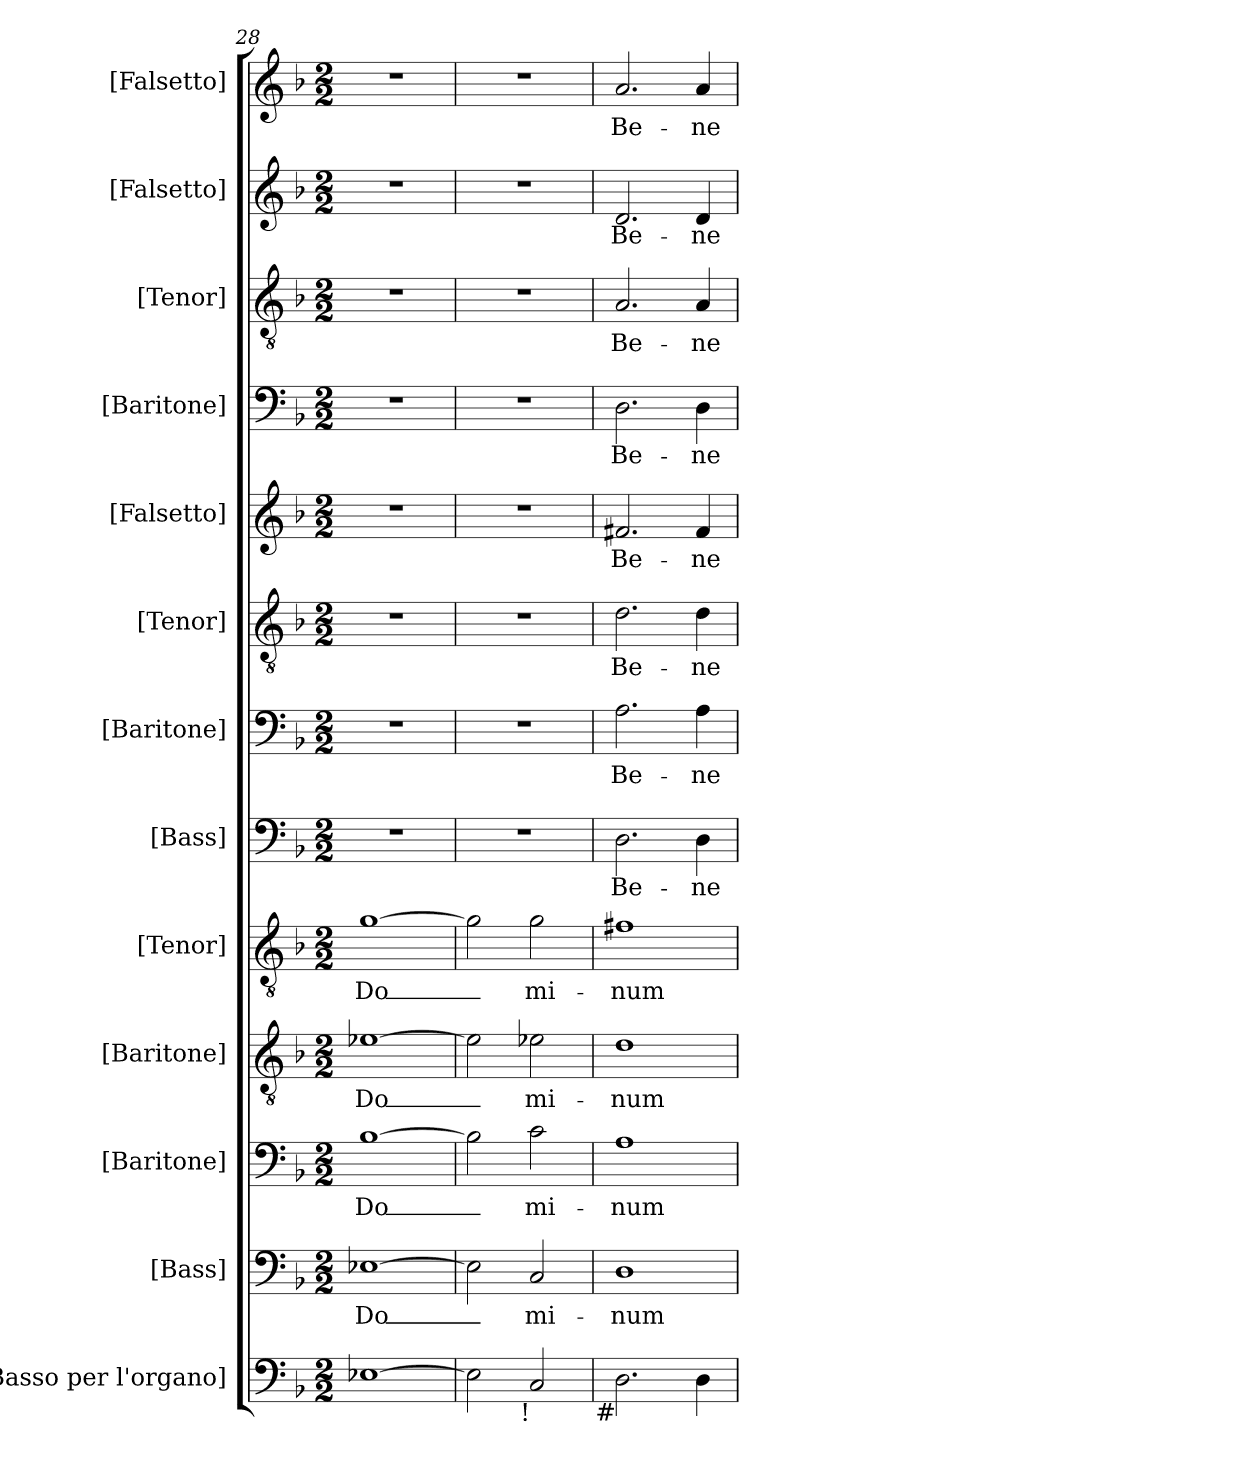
**kern	**kern	**text	**kern	**text	**kern	**text	**kern	**text	**kern	**text	**kern	**text	**kern	**text	**kern	**text	**kern	**text	**kern	**text	**kern	**text	**kern	**text
*part13	*part12	*part12	*part11	*part11	*part10	*part10	*part9	*part9	*part8	*part8	*part7	*part7	*part6	*part6	*part5	*part5	*part4	*part4	*part3	*part3	*part2	*part2	*part1	*part1
*staff13	*staff12	*staff12	*staff11	*staff11	*staff10	*staff10	*staff9	*staff9	*staff8	*staff8	*staff7	*staff7	*staff6	*staff6	*staff5	*staff5	*staff4	*staff4	*staff3	*staff3	*staff2	*staff2	*staff1	*staff1
*I"[Basso per l'organo]	*I"[Bass]	*	*I"[Baritone]	*	*I"[Baritone]	*	*I"[Tenor]	*	*I"[Bass]	*	*I"[Baritone]	*	*I"[Tenor]	*	*I"[Falsetto]	*	*I"[Baritone]	*	*I"[Tenor]	*	*I"[Falsetto]	*	*I"[Falsetto]	*
*	*I'B.	*	*I'Bar.	*	*I'Bar.	*	*I'T.	*	*I'B.	*	*I'Bar.	*	*I'T.	*	*I'A.	*	*I'Bar.	*	*I'T.	*	*I'A.	*	*I'A.	*
*clefF4	*clefF4	*	*clefF4	*	*clefGv2	*	*clefGv2	*	*clefF4	*	*clefF4	*	*clefGv2	*	*clefG2	*	*clefF4	*	*clefGv2	*	*clefG2	*	*clefG2	*
*	*	*	*	*	*ITrd7c12	*	*ITrd7c12	*	*	*	*	*	*ITrd7c12	*	*	*	*	*	*ITrd7c12	*	*	*	*	*
*k[b-]	*k[b-]	*	*k[b-]	*	*k[b-]	*	*k[b-]	*	*k[b-]	*	*k[b-]	*	*k[b-]	*	*k[b-]	*	*k[b-]	*	*k[b-]	*	*k[b-]	*	*k[b-]	*
*F:	*F:	*	*F:	*	*F:	*	*F:	*	*F:	*	*F:	*	*F:	*	*F:	*	*F:	*	*F:	*	*F:	*	*F:	*
*M2/2	*M2/2	*	*M2/2	*	*M2/2	*	*M2/2	*	*M2/2	*	*M2/2	*	*M2/2	*	*M2/2	*	*M2/2	*	*M2/2	*	*M2/2	*	*M2/2	*
=28	=28	=28	=28	=28	=28	=28	=28	=28	=28	=28	=28	=28	=28	=28	=28	=28	=28	=28	=28	=28	=28	=28	=28	=28
!	!	!LO:LY:b:color=#000000	!	!	!	!	!	!	!	!	!	!	!	!	!	!	!	!	!	!	!	!	!	!
!	!	!	!	!LO:LY:b:color=#000000	!	!	!	!	!	!	!	!	!	!	!	!	!	!	!	!	!	!	!	!
!	!	!	!	!	!	!LO:LY:b:color=#000000	!	!	!	!	!	!	!	!	!	!	!	!	!	!	!	!	!	!
!	!	!	!	!	!	!	!	!LO:LY:b:color=#000000	!	!	!	!	!	!	!	!	!	!	!	!	!	!	!	!
[1E-Xi	[1E-Xi	-Do_-	[1B-i	-Do_-	[1E-Xi	-Do_-	[1Gi	-Do_-	1r	.	1r	.	1r	.	1r	.	1r	.	1r	.	1r	.	1r	.
=29	=29	=29	=29	=29	=29	=29	=29	=29	=29	=29	=29	=29	=29	=29	=29	=29	=29	=29	=29	=29	=29	=29	=29	=29
2E-i\]	2E-i\]	.	2B-i\]	.	2E-i\]	.	2Gi\]	.	1r	.	1r	.	1r	.	1r	.	1r	.	1r	.	1r	.	1r	.
!	!	!LO:LY:b:color=#000000	!	!	!	!	!	!	!	!	!	!	!	!	!	!	!	!	!	!	!	!	!	!
!	!	!	!	!LO:LY:b:color=#000000	!	!	!	!	!	!	!	!	!	!	!	!	!	!	!	!	!	!	!	!
!	!	!	!	!	!	!LO:LY:b:color=#000000	!	!	!	!	!	!	!	!	!	!	!	!	!	!	!	!	!	!
!LO:TX:b:rj:t=!	!	!	!	!	!	!	!	!	!	!	!	!	!	!	!	!	!	!	!	!	!	!	!	!
!	!	!	!	!	!	!	!	!LO:LY:b:color=#000000	!	!	!	!	!	!	!	!	!	!	!	!	!	!	!	!
2Ci/	2Ci/	-mi--	2ci\	-mi--	2E-Xi\	-mi--	2Gi\	-mi--	.	.	.	.	.	.	.	.	.	.	.	.	.	.	.	.
!!LO:PB:g=z
=30	=30	=30	=30	=30	=30	=30	=30	=30	=30	=30	=30	=30	=30	=30	=30	=30	=30	=30	=30	=30	=30	=30	=30	=30
!	!	!LO:LY:b:color=#000000	!	!	!	!	!	!	!	!	!	!	!	!	!	!	!	!	!	!	!	!	!	!
!	!	!	!	!LO:LY:b:color=#000000	!	!	!	!	!	!	!	!	!	!	!	!	!	!	!	!	!	!	!	!
!	!	!	!	!	!	!LO:LY:b:color=#000000	!	!	!	!	!	!	!	!	!	!	!	!	!	!	!	!	!	!
!	!	!	!	!	!	!	!	!LO:LY:b:color=#000000	!	!	!	!	!	!	!	!	!	!	!	!	!	!	!	!
!	!	!	!	!	!	!	!	!	!	!LO:LY:b:color=#000000	!	!	!	!	!	!	!	!	!	!	!	!	!	!
!	!	!	!	!	!	!	!	!	!	!	!	!LO:LY:b:color=#000000	!	!	!	!	!	!	!	!	!	!	!	!
!	!	!	!	!	!	!	!	!	!	!	!	!	!	!LO:LY:b:color=#000000	!	!	!	!	!	!	!	!	!	!
!	!	!	!	!	!	!	!	!	!	!	!	!	!	!	!	!LO:LY:b:color=#000000	!	!	!	!	!	!	!	!
!	!	!	!	!	!	!	!	!	!	!	!	!	!	!	!	!	!	!LO:LY:b:color=#000000	!	!	!	!	!	!
!	!	!	!	!	!	!	!	!	!	!	!	!	!	!	!	!	!	!	!	!LO:LY:b:color=#000000	!	!	!	!
!	!	!	!	!	!	!	!	!	!	!	!	!	!	!	!	!	!	!	!	!	!	!LO:LY:b:color=#000000	!	!
!LO:TX:b:rj:t=#	!	!	!	!	!	!	!	!	!	!	!	!	!	!	!	!	!	!	!	!	!	!	!	!
!	!	!	!	!	!	!	!	!	!	!	!	!	!	!	!	!	!	!	!	!	!	!	!	!LO:LY:b:color=#000000
2.Di\	1Di	-num-	1Ai	-num-	1Di	-num-	1F#Xi	-num-	2.Di\	-Be--	2.Ai\	-Be--	2.Di\	-Be--	2.f#Xi/	-Be--	2.Di\	-Be--	2.AAi/	-Be--	2.di/	-Be--	2.ai/	-Be--
!	!	!	!	!	!	!	!	!	!	!LO:LY:b:color=#000000	!	!	!	!	!	!	!	!	!	!	!	!	!	!
!	!	!	!	!	!	!	!	!	!	!	!	!LO:LY:b:color=#000000	!	!	!	!	!	!	!	!	!	!	!	!
!	!	!	!	!	!	!	!	!	!	!	!	!	!	!LO:LY:b:color=#000000	!	!	!	!	!	!	!	!	!	!
!	!	!	!	!	!	!	!	!	!	!	!	!	!	!	!	!LO:LY:b:color=#000000	!	!	!	!	!	!	!	!
!	!	!	!	!	!	!	!	!	!	!	!	!	!	!	!	!	!	!LO:LY:b:color=#000000	!	!	!	!	!	!
!	!	!	!	!	!	!	!	!	!	!	!	!	!	!	!	!	!	!	!	!LO:LY:b:color=#000000	!	!	!	!
!	!	!	!	!	!	!	!	!	!	!	!	!	!	!	!	!	!	!	!	!	!	!LO:LY:b:color=#000000	!	!
!	!	!	!	!	!	!	!	!	!	!	!	!	!	!	!	!	!	!	!	!	!	!	!	!LO:LY:b:color=#000000
4Di\	.	.	.	.	.	.	.	.	4Di\	-ne-	4Ai\	-ne--	4Di\	-ne--	4f#i/	-ne--	4Di\	-ne--	4AAi/	-ne--	4di/	-ne--	4ai/	-ne--
=	=	=	=	=	=	=	=	=	=	=	=	=	=	=	=	=	=	=	=	=	=	=	=	=
*-	*-	*-	*-	*-	*-	*-	*-	*-	*-	*-	*-	*-	*-	*-	*-	*-	*-	*-	*-	*-	*-	*-	*-	*-
